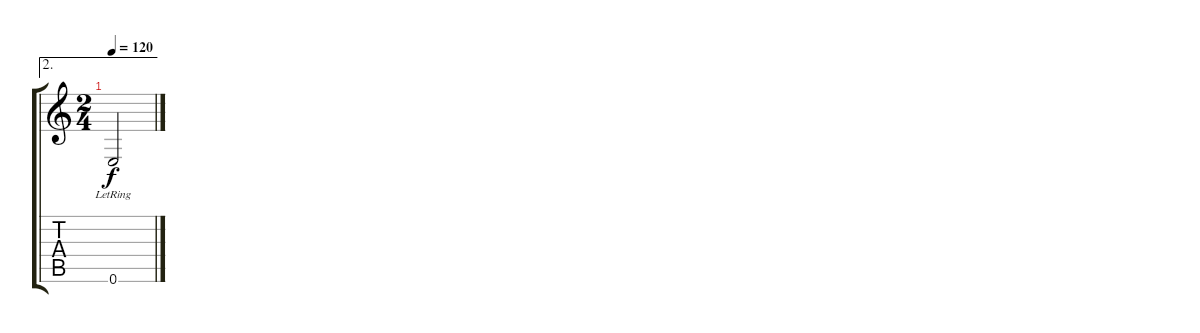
\track "" {instrument acousticguitarnylon}
\staff {score tabs}
\tuning (E4 B3 G3 D3 A2 E2) {hide}
\ae 2
\ts (2 4)
\tempo 120
\clef g2
\ks c
0.6{lr}.2{dy f}
